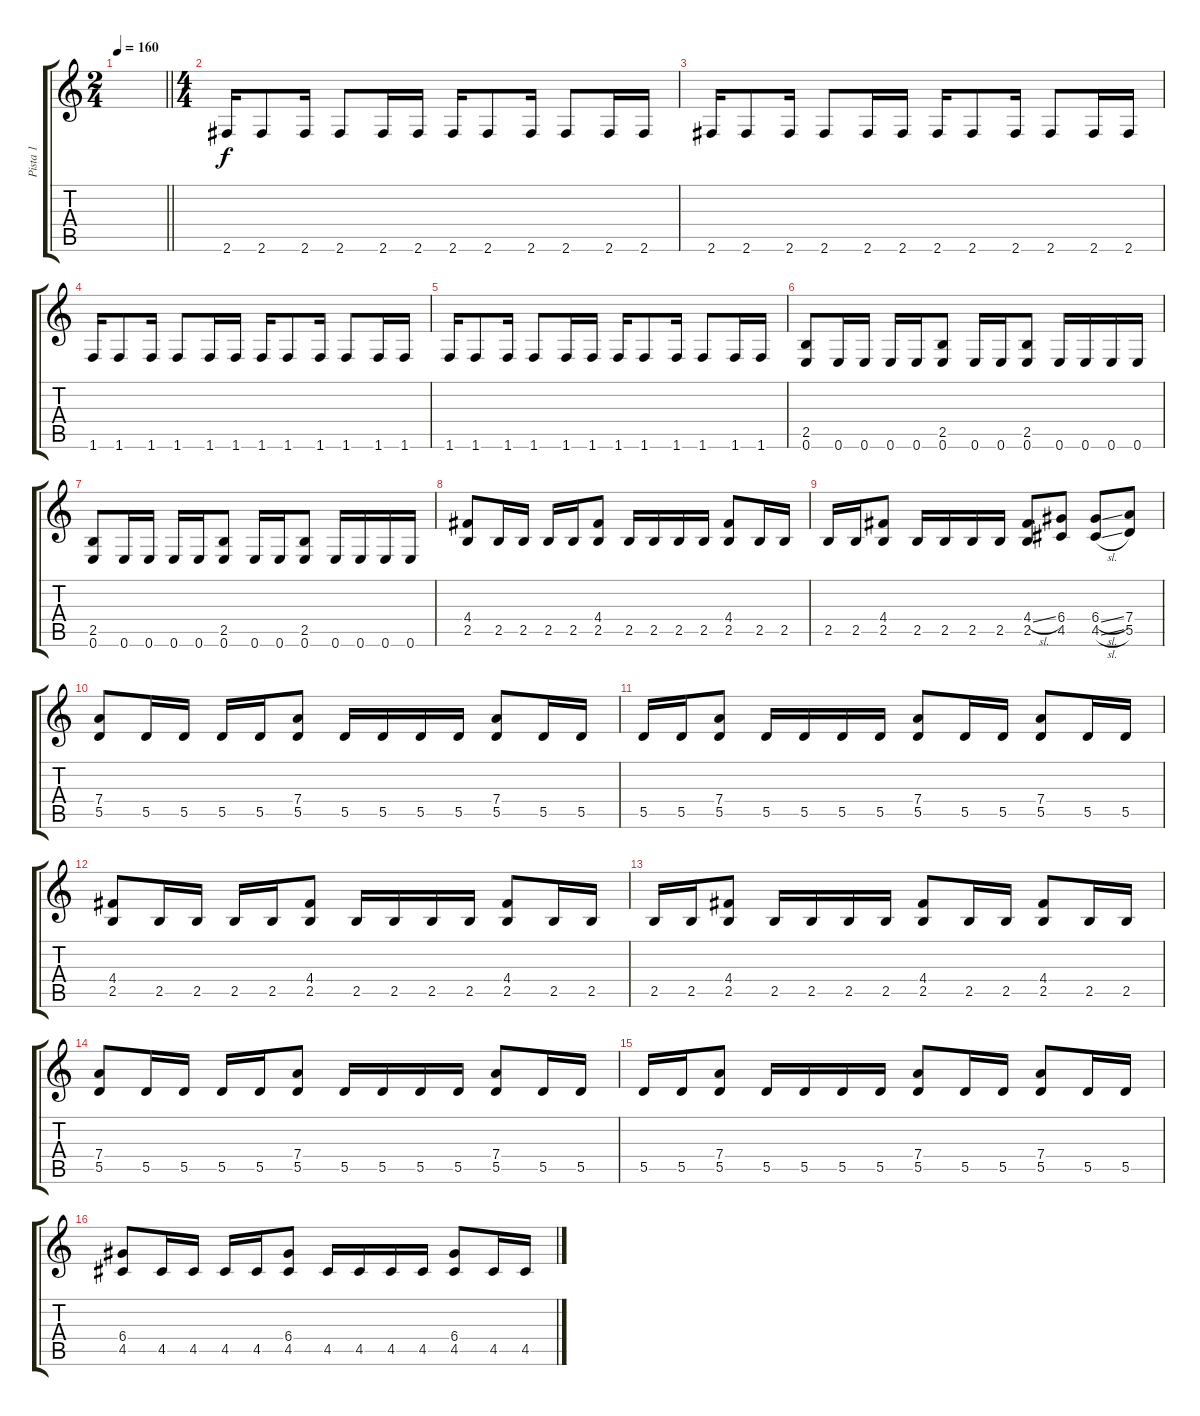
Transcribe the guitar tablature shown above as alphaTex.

\track ("Pista 1" "Pista 1") {instrument distortionguitar}
\staff {score tabs}
\tuning (E4 B3 G3 D3 A2 E2) {hide}
\ts (2 4)
\tempo 160
\clef g2
\barLineRight lightlight
\ks c
|
\ts (4 4)
2.6.16 2.6.8 2.6.16 2.6.8 2.6.16 2.6.16 2.6.16 2.6.8 2.6.16 2.6.8 2.6.16 2.6.16 |
2.6.16 2.6.8 2.6.16 2.6.8 2.6.16 2.6.16 2.6.16 2.6.8 2.6.16 2.6.8 2.6.16 2.6.16 |
1.6.16 1.6.8 1.6.16 1.6.8 1.6.16 1.6.16 1.6.16 1.6.8 1.6.16 1.6.8 1.6.16 1.6.16 |
1.6.16 1.6.8 1.6.16 1.6.8 1.6.16 1.6.16 1.6.16 1.6.8 1.6.16 1.6.8 1.6.16 1.6.16 |
(2.5 0.6).8 0.6.16 0.6.16 0.6.16 0.6.16 (2.5 0.6).8 0.6.16 0.6.16 (2.5 0.6).8 0.6.16 0.6.16 0.6.16 0.6.16 |
(2.5 0.6).8 0.6.16 0.6.16 0.6.16 0.6.16 (2.5 0.6).8 0.6.16 0.6.16 (2.5 0.6).8 0.6.16 0.6.16 0.6.16 0.6.16 |
(4.4 2.5).8 2.5.16 2.5.16 2.5.16 2.5.16 (4.4 2.5).8 2.5.16 2.5.16 2.5.16 2.5.16 (4.4 2.5).8 2.5.16 2.5.16 |
2.5.16 2.5.16 (4.4 2.5).8 2.5.16 2.5.16 2.5.16 2.5.16 (4.4{sl} 2.5).8 (6.4 4.5).8 (6.4{sl} 4.5{sl}).8 (7.4 5.5).8 |
(7.4 5.5).8 5.5.16 5.5.16 5.5.16 5.5.16 (7.4 5.5).8 5.5.16 5.5.16 5.5.16 5.5.16 (7.4 5.5).8 5.5.16 5.5.16 |
5.5.16 5.5.16 (7.4 5.5).8 5.5.16 5.5.16 5.5.16 5.5.16 (7.4 5.5).8 5.5.16 5.5.16 (7.4 5.5).8 5.5.16 5.5.16 |
(4.4 2.5).8 2.5.16 2.5.16 2.5.16 2.5.16 (4.4 2.5).8 2.5.16 2.5.16 2.5.16 2.5.16 (4.4 2.5).8 2.5.16 2.5.16 |
2.5.16 2.5.16 (4.4 2.5).8 2.5.16 2.5.16 2.5.16 2.5.16 (4.4 2.5).8 2.5.16 2.5.16 (4.4 2.5).8 2.5.16 2.5.16 |
(7.4 5.5).8 5.5.16 5.5.16 5.5.16 5.5.16 (7.4 5.5).8 5.5.16 5.5.16 5.5.16 5.5.16 (7.4 5.5).8 5.5.16 5.5.16 |
5.5.16 5.5.16 (7.4 5.5).8 5.5.16 5.5.16 5.5.16 5.5.16 (7.4 5.5).8 5.5.16 5.5.16 (7.4 5.5).8 5.5.16 5.5.16 |
(6.4 4.5).8 4.5.16 4.5.16 4.5.16 4.5.16 (6.4 4.5).8 4.5.16 4.5.16 4.5.16 4.5.16 (6.4 4.5).8 4.5.16 4.5.16
